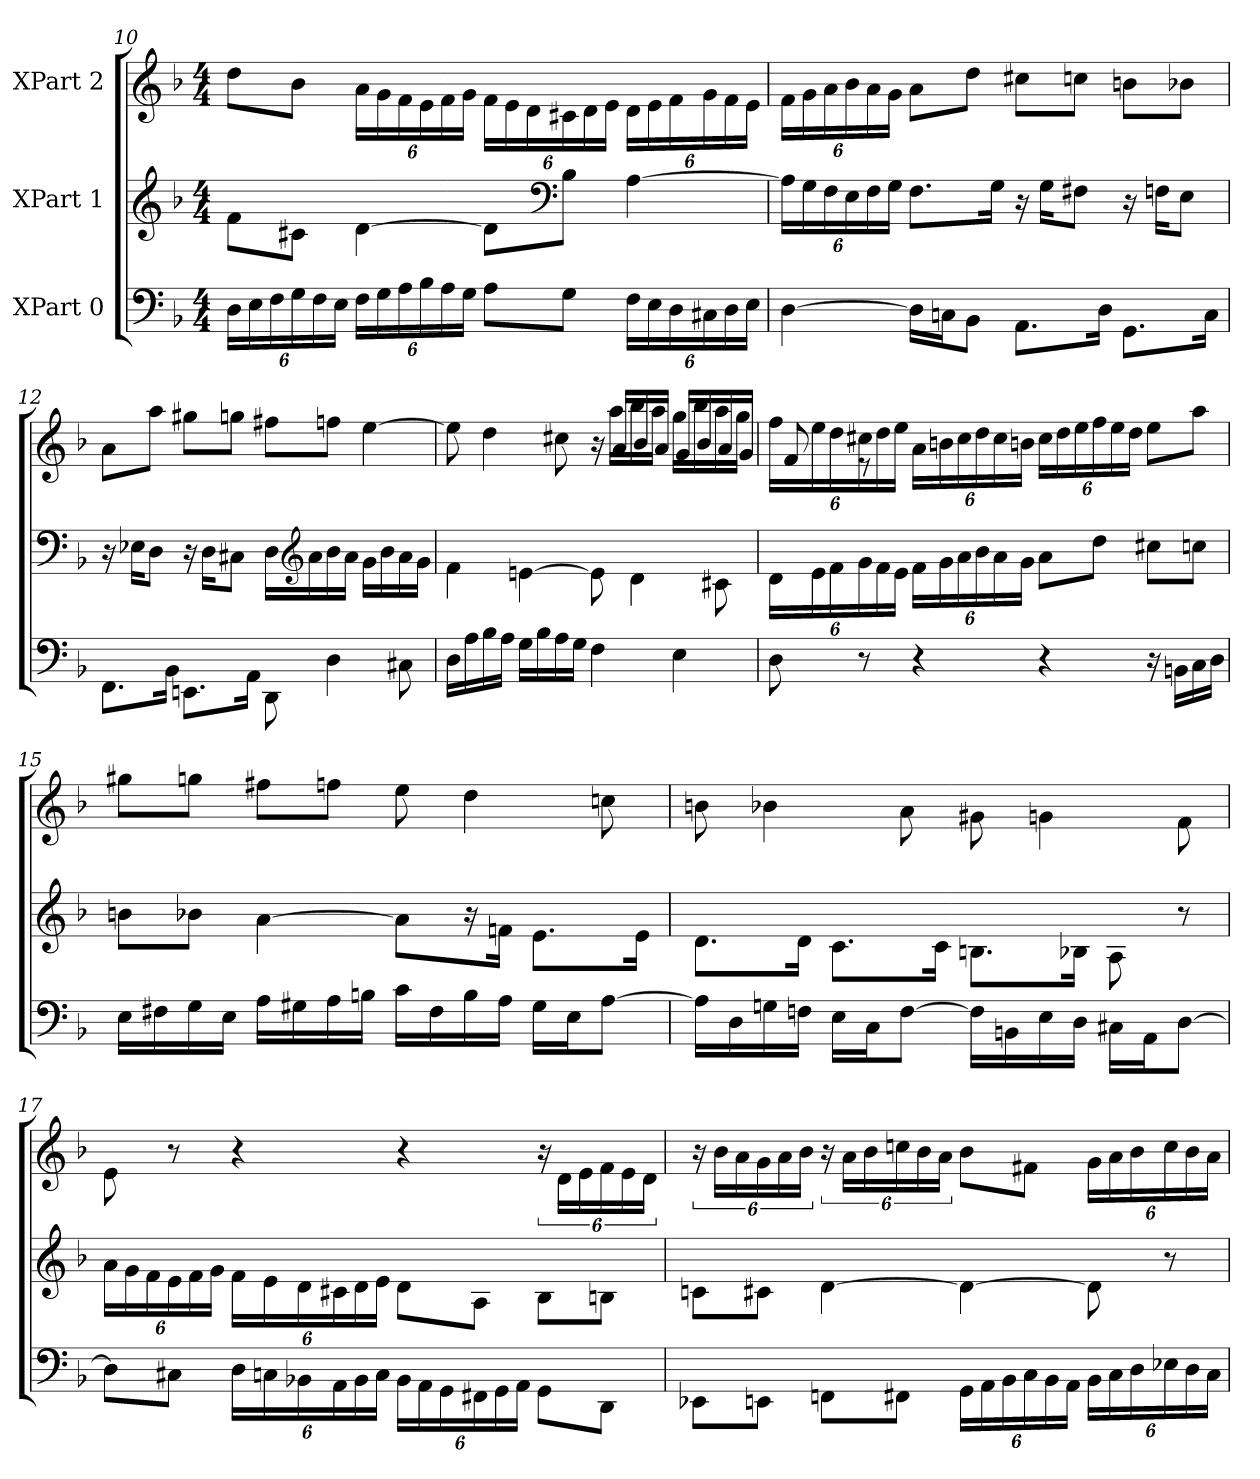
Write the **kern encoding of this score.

**kern	**kern	**kern
*part3	*part2	*part1
*staff3	*staff2	*staff1
*I"XPart 0	*I"XPart 1	*I"XPart 2
*clefF4	*clefG2	*clefG2
*k[b-]	*k[b-]	*k[b-]
*M4/4	*M4/4	*M4/4
=10	=10	=10
24D\L	8f\L	8dd\L
24E\	.	.
24F\	.	.
24G\	8c#X\J	8b-\J
24F\	.	.
24E\J	.	.
24F\L	[4d\	24a\L
24G\	.	24g\
24A\	.	24f\
24B-\	.	24e\
24A\	.	24f\
24G\J	.	24g\J
8A\L	8d\L]	24f\L
.	.	24e\
.	.	24d\
*	*clefF4	*
8G\J	8B-\J	24c#X\
.	.	24d\
.	.	24e\J
24F\L	[4A\	24d\L
24E\	.	24e\
24D\	.	24f\
24C#X\	.	24g\
24D\	.	24f\
24E\J	.	24e\J
=11	=11	=11
[4D\	24A\L]	24f\L
.	24G\	24g\
.	24F\	24a\
.	24E\	24b-\
.	24F\	24a\
.	24G\J	24g\J
16D\L]	8.F\L	8a\L
16Cn\	.	.
8BB-\J	.	8dd\J
.	16G\J	.
8.AA\L	16r	8cc#X\L
.	16G\L	.
.	8F#X\J	8ccn\J
16D\J	.	.
8.GG\L	16r	8bn\L
.	16Fn\L	.
.	8E\J	8b-X\J
16C\J	.	.
=12	=12	=12
8.FF\L	16r	8a\L
.	16E-X\L	.
.	8D\J	8aa\J
16BB-\J	.	.
8.EEn\L	16r	8gg#X\L
.	16D\L	.
.	8C#X\J	8ggn\J
16AA\J	.	.
8DD\	16D\L	8ff#X\L
*	*clefG2	*
.	16a\	.
4D\	16b-\	8ffn\J
.	16a\J	.
.	16g\L	[4ee\
.	16b-\	.
8C#X\	16a\	.
.	16g\J	.
=13	=13	=13
*	*	*^
16D\L	4f\	8ee\]	16ryy
*	*	*v	*v
16A\	.	.
16B-\	.	4dd\
16A\J	.	.
16G\L	[4en\	.
16B-\	.	.
16A\	.	8cc#X\
16G\J	.	.
4F\	8e\]	16r
*	*	*^
.	.	16aa\L	16a/L
.	4d\	16bb-\	16b-/
.	.	16aa\J	16a/J
4E\	.	16gg\L	16g/L
.	.	16bb-\	16b-/
.	8c#X\	16aa\	16a/
.	.	16gg\J	16g/J
=14	=14	=14	=14
8D\	24d\L	24ff\L	8f/
.	24e\	24ee\	.
.	24f\	24dd\	.
8r	24g\	24cc#X\	8r
.	24f\	24dd\	.
.	24e\J	24ee\J	.
4r	24f\L	24a\L	2.ryy
.	24g\	24bn\	.
.	24a\	24cc#\	.
.	24b-\	24dd\	.
.	24a\	24cc#\	.
.	24g\J	24bn\J	.
4r	8a\L	24cc#\L	.
.	.	24dd\	.
.	.	24ee\	.
.	8dd\J	24ff\	.
.	.	24ee\	.
.	.	24dd\J	.
16r	8cc#X\L	8ee\L	.
16BBn\L	.	.	.
16C\	8ccn\J	8aa\J	.
16D\J	.	.	.
*	*	*v	*v
=15	=15	=15
16E\L	8bn\L	8gg#X\L
16F#X\	.	.
16G\	8b-X\J	8ggn\J
16E\J	.	.
16A\L	[4a\	8ff#X\L
16G#X\	.	.
16A\	.	8ffn\J
16Bn\J	.	.
16c\L	8a\L]	8ee\
16F#\	.	.
16B\	16r	4dd\
16A\J	16fn\J	.
16G#\L	8.e\L	.
16E\	.	.
[8A\J	.	8ccn\
.	16e\J	.
=16	=16	=16
16A\L]	8.d\L	8bn\
16D\	.	.
16Gn\	.	4b-X\
16Fn\J	16d\J	.
16E\L	8.c\L	.
16C\	.	.
[8F\J	.	8a\
.	16c\J	.
16F\L]	8.Bn\L	8g#X\
16BBn\	.	.
16E\	.	4gn\
16D\J	16B-X\J	.
16C#X\L	8A\	.
16AA\	.	.
[8D\J	8r	8f\
=17	=17	=17
8D\L]	24a\L	8e\
.	24g\	.
.	24f\	.
8C#X\J	24e\	8r
.	24f\	.
.	24g\J	.
24D\L	24f\L	4r
24Cn\	24e\	.
24BB-X\	24d\	.
24AA\	24c#X\	.
24BB-\	24d\	.
24C\J	24e\J	.
24BB-\L	8d\L	4r
24AA\	.	.
24GG\	.	.
24FF#X\	8A\J	.
24GG\	.	.
24AA\J	.	.
8GG\L	8B-\L	24r
.	.	24d\L
.	.	24e\
8DD\J	8Bn\J	24f\
.	.	24e\
.	.	24d\J
=18	=18	=18
8EE-X\L	8cn\L	24r
.	.	24b-\L
.	.	24a\
8EEn\J	8c#X\J	24g\
.	.	24a\
.	.	24b-\J
8FFn\L	[4d\	24r
.	.	24a\L
.	.	24b-\
8FF#X\J	.	24ccn\
.	.	24b-\
.	.	24a\J
24GG\L	4d\_	8b-\L
24AA\	.	.
24BB-\	.	.
24C\	.	8f#X\J
24BB-\	.	.
24AA\J	.	.
24BB-\L	8d\]	24g\L
24C\	.	24a\
24D\	.	24b-\
24E-X\	8r	24cc\
24D\	.	24b-\
24C\J	.	24a\J
=	=	=
*-	*-	*-
